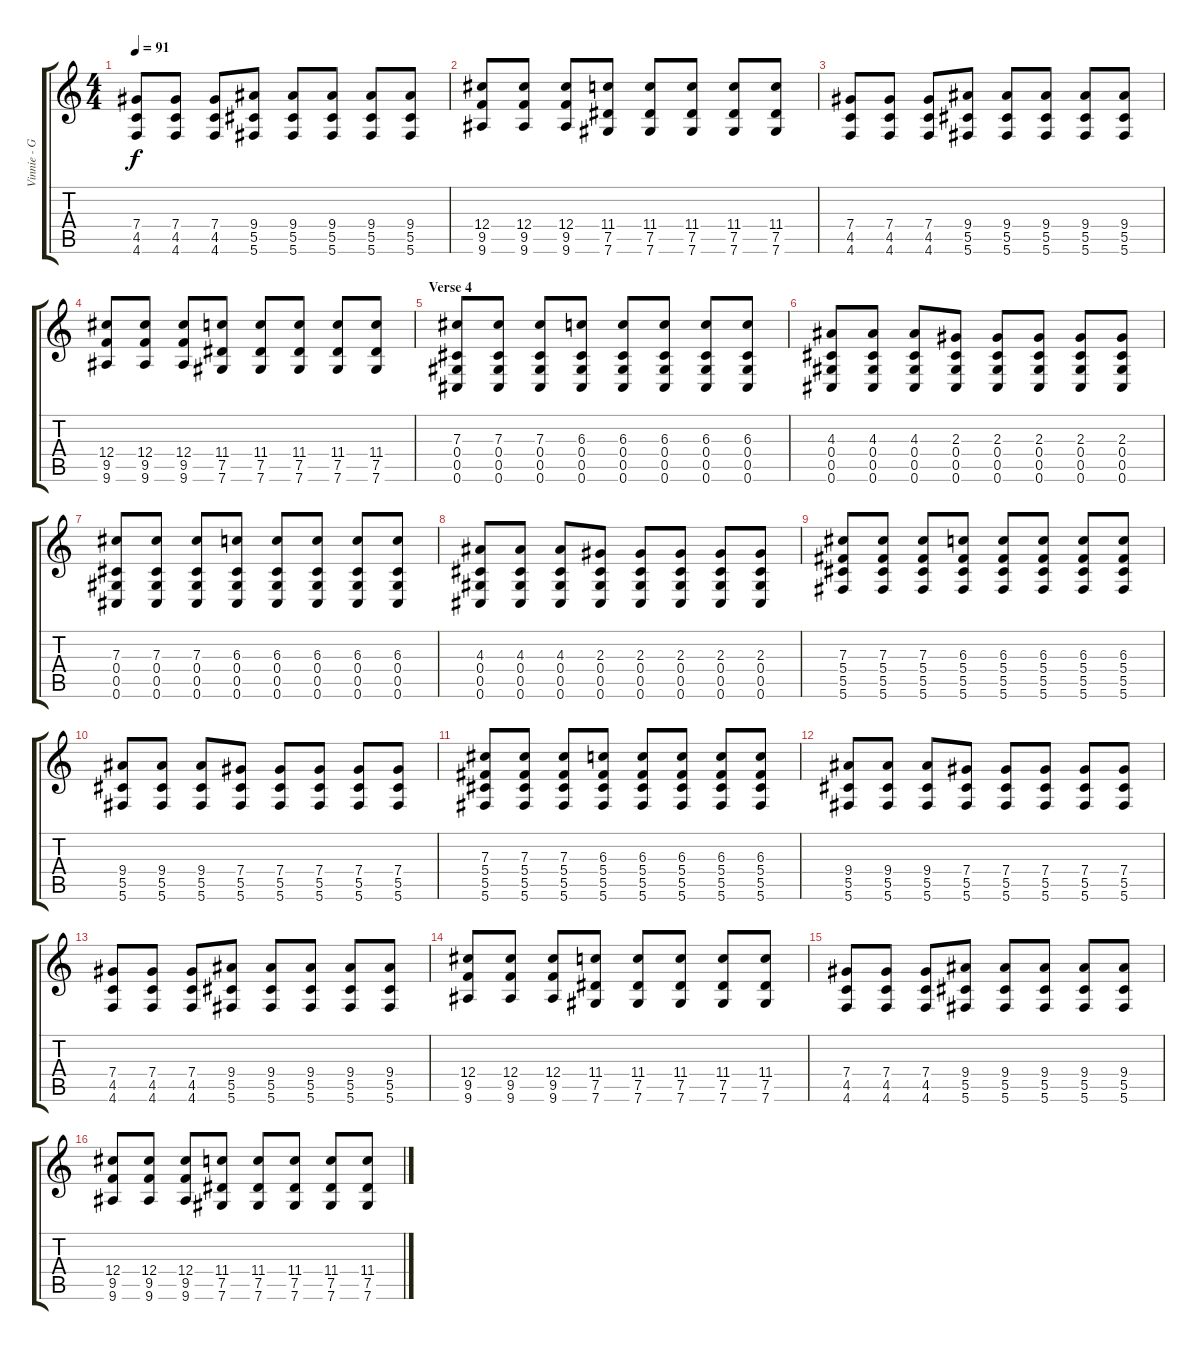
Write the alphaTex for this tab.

\track ("Vinnie - Guitar 1" "Vinnie - G") {instrument electricguitarjazz}
\staff {score tabs}
\tuning (Eb4 Bb3 Gb3 Db3 Ab2 Db2) {hide}
\ts (4 4)
\tempo 91
\clef g2
\ks c
(7.4 4.5 4.6).8{dy f} (7.4 4.5 4.6).8 (7.4 4.5 4.6).8 (9.4 5.5 5.6).8 (9.4 5.5 5.6).8 (9.4 5.5 5.6).8 (9.4 5.5 5.6).8 (9.4 5.5 5.6).8 |
(12.4 9.5 9.6).8 (12.4 9.5 9.6).8 (12.4 9.5 9.6).8 (11.4 7.5 7.6).8 (11.4 7.5 7.6).8 (11.4 7.5 7.6).8 (11.4 7.5 7.6).8 (11.4 7.5 7.6).8 |
(7.4 4.5 4.6).8 (7.4 4.5 4.6).8 (7.4 4.5 4.6).8 (9.4 5.5 5.6).8 (9.4 5.5 5.6).8 (9.4 5.5 5.6).8 (9.4 5.5 5.6).8 (9.4 5.5 5.6).8 |
(12.4 9.5 9.6).8 (12.4 9.5 9.6).8 (12.4 9.5 9.6).8 (11.4 7.5 7.6).8 (11.4 7.5 7.6).8 (11.4 7.5 7.6).8 (11.4 7.5 7.6).8 (11.4 7.5 7.6).8 |
\section ("" "Verse 4")
(7.3 0.4 0.5 0.6).8 (7.3 0.4 0.5 0.6).8 (7.3 0.4 0.5 0.6).8 (6.3 0.4 0.5 0.6).8 (6.3 0.4 0.5 0.6).8 (6.3 0.4 0.5 0.6).8 (6.3 0.4 0.5 0.6).8 (6.3 0.4 0.5 0.6).8 |
(4.3 0.4 0.5 0.6).8 (4.3 0.4 0.5 0.6).8 (4.3 0.4 0.5 0.6).8 (2.3 0.4 0.5 0.6).8 (2.3 0.4 0.5 0.6).8 (2.3 0.4 0.5 0.6).8 (2.3 0.4 0.5 0.6).8 (2.3 0.4 0.5 0.6).8 |
(7.3 0.4 0.5 0.6).8 (7.3 0.4 0.5 0.6).8 (7.3 0.4 0.5 0.6).8 (6.3 0.4 0.5 0.6).8 (6.3 0.4 0.5 0.6).8 (6.3 0.4 0.5 0.6).8 (6.3 0.4 0.5 0.6).8 (6.3 0.4 0.5 0.6).8 |
(4.3 0.4 0.5 0.6).8 (4.3 0.4 0.5 0.6).8 (4.3 0.4 0.5 0.6).8 (2.3 0.4 0.5 0.6).8 (2.3 0.4 0.5 0.6).8 (2.3 0.4 0.5 0.6).8 (2.3 0.4 0.5 0.6).8 (2.3 0.4 0.5 0.6).8 |
(7.3 5.4 5.5 5.6).8 (7.3 5.4 5.5 5.6).8 (7.3 5.4 5.5 5.6).8 (6.3 5.4 5.5 5.6).8 (6.3 5.4 5.5 5.6).8 (6.3 5.4 5.5 5.6).8 (6.3 5.4 5.5 5.6).8 (6.3 5.4 5.5 5.6).8 |
(9.4 5.5 5.6).8 (9.4 5.5 5.6).8 (9.4 5.5 5.6).8 (7.4 5.5 5.6).8 (7.4 5.5 5.6).8 (7.4 5.5 5.6).8 (7.4 5.5 5.6).8 (7.4 5.5 5.6).8 |
(7.3 5.4 5.5 5.6).8 (7.3 5.4 5.5 5.6).8 (7.3 5.4 5.5 5.6).8 (6.3 5.4 5.5 5.6).8 (6.3 5.4 5.5 5.6).8 (6.3 5.4 5.5 5.6).8 (6.3 5.4 5.5 5.6).8 (6.3 5.4 5.5 5.6).8 |
(9.4 5.5 5.6).8 (9.4 5.5 5.6).8 (9.4 5.5 5.6).8 (7.4 5.5 5.6).8 (7.4 5.5 5.6).8 (7.4 5.5 5.6).8 (7.4 5.5 5.6).8 (7.4 5.5 5.6).8 |
(7.4 4.5 4.6).8 (7.4 4.5 4.6).8 (7.4 4.5 4.6).8 (9.4 5.5 5.6).8 (9.4 5.5 5.6).8 (9.4 5.5 5.6).8 (9.4 5.5 5.6).8 (9.4 5.5 5.6).8 |
(12.4 9.5 9.6).8 (12.4 9.5 9.6).8 (12.4 9.5 9.6).8 (11.4 7.5 7.6).8 (11.4 7.5 7.6).8 (11.4 7.5 7.6).8 (11.4 7.5 7.6).8 (11.4 7.5 7.6).8 |
(7.4 4.5 4.6).8 (7.4 4.5 4.6).8 (7.4 4.5 4.6).8 (9.4 5.5 5.6).8 (9.4 5.5 5.6).8 (9.4 5.5 5.6).8 (9.4 5.5 5.6).8 (9.4 5.5 5.6).8 |
(12.4 9.5 9.6).8 (12.4 9.5 9.6).8 (12.4 9.5 9.6).8 (11.4 7.5 7.6).8 (11.4 7.5 7.6).8 (11.4 7.5 7.6).8 (11.4 7.5 7.6).8 (11.4 7.5 7.6).8
